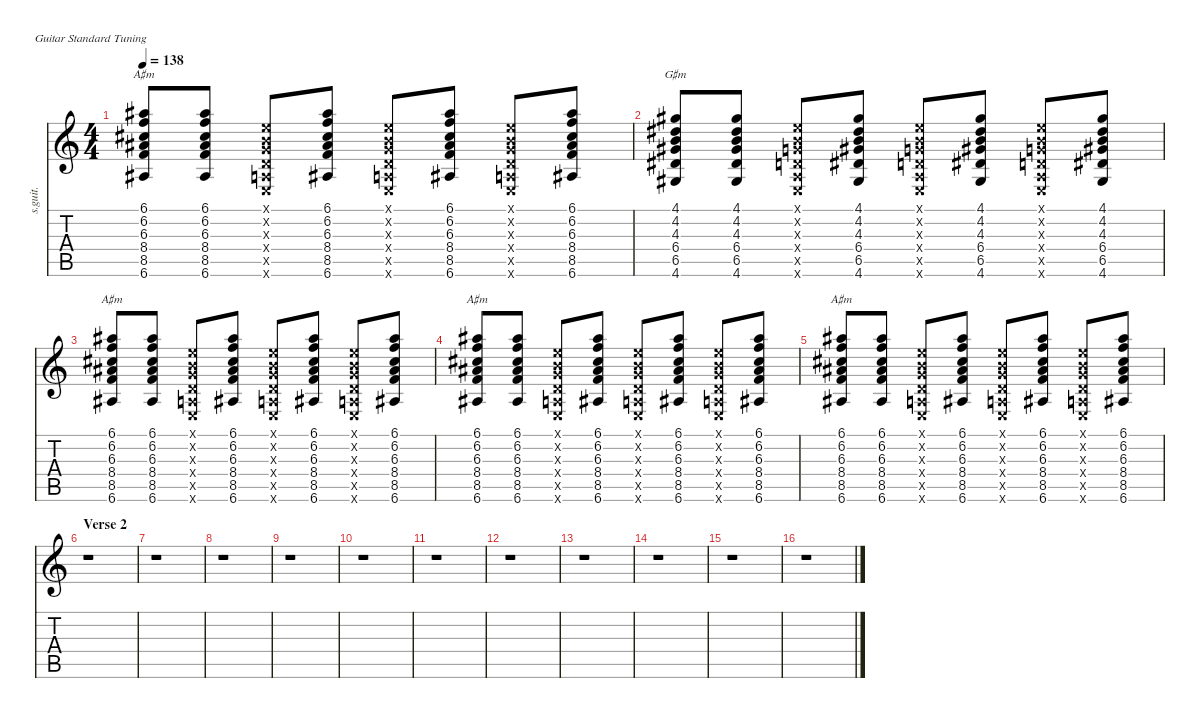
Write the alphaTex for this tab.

\defaultSystemsLayout 4
\hideDynamics
\bracketExtendMode nobrackets
\track ("Noodle | Acoustic Guitar #1" "s.guit.") {instrument acousticguitarsteel}
\staff {score tabs}
\tuning (E4 B3 G3 D3 A2 E2)
\chord ("A♯m" 3 1 2 2 0 x) {showdiagram false}
\chord ("G♯m" 3 1 2 2 0 x) {showdiagram false}
\ts (4 4)
\tempo 138
\clef g2
\ks c
(6.1{acc #} 6.2 6.3{acc #} 8.4{acc #} 8.5 6.6{acc #}).8{ch "A♯m" dy mf} (6.1{acc #} 6.2 6.3{acc #} 8.4{acc #} 8.5 6.6{acc #}).8 (0.1{x} 0.2{x} 0.3{x} 0.4{x} 0.5{x} 0.6{x}).8 (6.1{acc #} 6.2 6.3{acc #} 8.4{acc #} 8.5 6.6{acc #}).8 (0.1{x} 0.2{x} 0.3{x} 0.4{x} 0.5{x} 0.6{x}).8 (6.1{acc #} 6.2 6.3{acc #} 8.4{acc #} 8.5 6.6{acc #}).8 (0.1{x} 0.2{x} 0.3{x} 0.4{x} 0.5{x} 0.6{x}).8 (6.1{acc #} 6.2 6.3{acc #} 8.4{acc #} 8.5 6.6{acc #}).8 |
(4.1{acc #} 4.2{acc #} 4.3 6.4{acc #} 6.5{acc #} 4.6{acc #}).8{ch "G♯m"} (4.1{acc #} 4.2{acc #} 4.3 6.4{acc #} 6.5{acc #} 4.6{acc #}).8 (0.1{x} 0.2{x} 0.3{x} 0.4{x} 0.5{x} 0.6{x}).8 (4.1{acc #} 4.2{acc #} 4.3 6.4{acc #} 6.5{acc #} 4.6{acc #}).8 (0.1{x} 0.2{x} 0.3{x} 0.4{x} 0.5{x} 0.6{x}).8 (4.1{acc #} 4.2{acc #} 4.3 6.4{acc #} 6.5{acc #} 4.6{acc #}).8 (0.1{x} 0.2{x} 0.3{x} 0.4{x} 0.5{x} 0.6{x}).8 (4.1{acc #} 4.2{acc #} 4.3 6.4{acc #} 6.5{acc #} 4.6{acc #}).8 |
(6.1{acc #} 6.2 6.3{acc #} 8.4{acc #} 8.5 6.6{acc #}).8{ch "A♯m" dy p} (6.1{acc #} 6.2 6.3{acc #} 8.4{acc #} 8.5 6.6{acc #}).8{dy mf} (0.1{x} 0.2{x} 0.3{x} 0.4{x} 0.5{x} 0.6{x}).8 (6.1{acc #} 6.2 6.3{acc #} 8.4{acc #} 8.5 6.6{acc #}).8{dy mp} (0.1{x} 0.2{x} 0.3{x} 0.4{x} 0.5{x} 0.6{x}).8 (6.1{acc #} 6.2 6.3{acc #} 8.4{acc #} 8.5 6.6{acc #}).8{dy mf} (0.1{x} 0.2{x} 0.3{x} 0.4{x} 0.5{x} 0.6{x}).8 (6.1{acc #} 6.2 6.3{acc #} 8.4{acc #} 8.5 6.6{acc #}).8 |
(6.1{acc #} 6.2 6.3{acc #} 8.4{acc #} 8.5 6.6{acc #}).8{ch "A♯m" dy p} (6.1{acc #} 6.2 6.3{acc #} 8.4{acc #} 8.5 6.6{acc #}).8{dy mf} (0.1{x} 0.2{x} 0.3{x} 0.4{x} 0.5{x} 0.6{x}).8 (6.1{acc #} 6.2 6.3{acc #} 8.4{acc #} 8.5 6.6{acc #}).8{dy mp} (0.1{x} 0.2{x} 0.3{x} 0.4{x} 0.5{x} 0.6{x}).8 (6.1{acc #} 6.2 6.3{acc #} 8.4{acc #} 8.5 6.6{acc #}).8{dy mf} (0.1{x} 0.2{x} 0.3{x} 0.4{x} 0.5{x} 0.6{x}).8 (6.1{acc #} 6.2 6.3{acc #} 8.4{acc #} 8.5 6.6{acc #}).8 |
(6.1{acc #} 6.2 6.3{acc #} 8.4{acc #} 8.5 6.6{acc #}).8{ch "A♯m" dy p} (6.1{acc #} 6.2 6.3{acc #} 8.4{acc #} 8.5 6.6{acc #}).8{dy mf} (0.1{x} 0.2{x} 0.3{x} 0.4{x} 0.5{x} 0.6{x}).8 (6.1{acc #} 6.2 6.3{acc #} 8.4{acc #} 8.5 6.6{acc #}).8{dy mp} (0.1{x} 0.2{x} 0.3{x} 0.4{x} 0.5{x} 0.6{x}).8 (6.1{acc #} 6.2 6.3{acc #} 8.4{acc #} 8.5 6.6{acc #}).8{dy mf} (0.1{x} 0.2{x} 0.3{x} 0.4{x} 0.5{x} 0.6{x}).8 (6.1{acc #} 6.2 6.3{acc #} 8.4{acc #} 8.5 6.6{acc #}).8 |
\section ("" "Verse 2")
r.1 |
r.1 |
r.1 |
r.1 |
r.1 |
r.1 |
r.1 |
r.1 |
r.1 |
r.1 |
r.1
